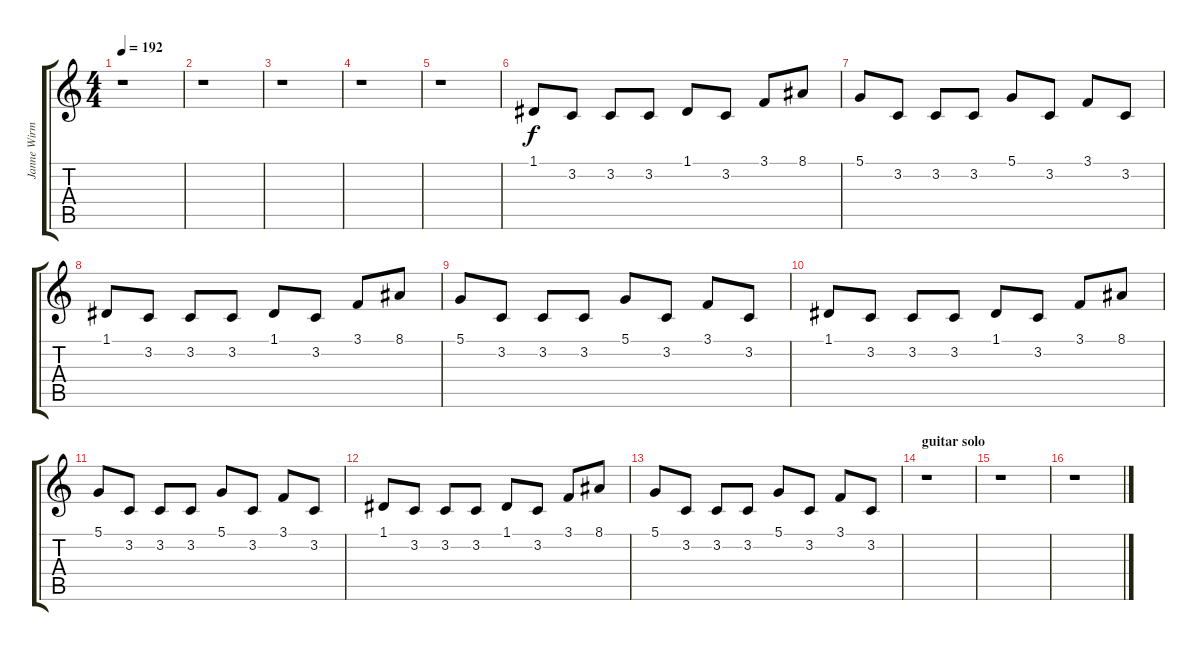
\track ("Janne Wirman" "Janne Wirm") {instrument lead1square}
\staff {score tabs}
\tuning (D4 A3 F3 C3 G2 D2) {hide}
\ts (4 4)
\tempo 192
\clef g2
\ks c
r.1{dy f} |
r.1 |
r.1 |
r.1 |
r.1 |
1.1.8{volume 16 instrument harpsichord} 3.2.8 3.2.8 3.2.8 1.1.8 3.2.8 3.1.8 8.1.8 |
5.1.8 3.2.8 3.2.8 3.2.8 5.1.8 3.2.8 3.1.8 3.2.8 |
1.1.8{instrument harpsichord} 3.2.8 3.2.8 3.2.8 1.1.8 3.2.8 3.1.8 8.1.8 |
5.1.8 3.2.8 3.2.8 3.2.8 5.1.8 3.2.8 3.1.8 3.2.8 |
1.1.8{instrument harpsichord} 3.2.8 3.2.8 3.2.8 1.1.8 3.2.8 3.1.8 8.1.8 |
5.1.8 3.2.8 3.2.8 3.2.8 5.1.8 3.2.8 3.1.8 3.2.8 |
1.1.8{instrument harpsichord} 3.2.8 3.2.8 3.2.8 1.1.8 3.2.8 3.1.8 8.1.8 |
5.1.8 3.2.8 3.2.8 3.2.8 5.1.8 3.2.8 3.1.8 3.2.8 |
\section ("" "guitar solo")
r.1 |
r.1 |
r.1
